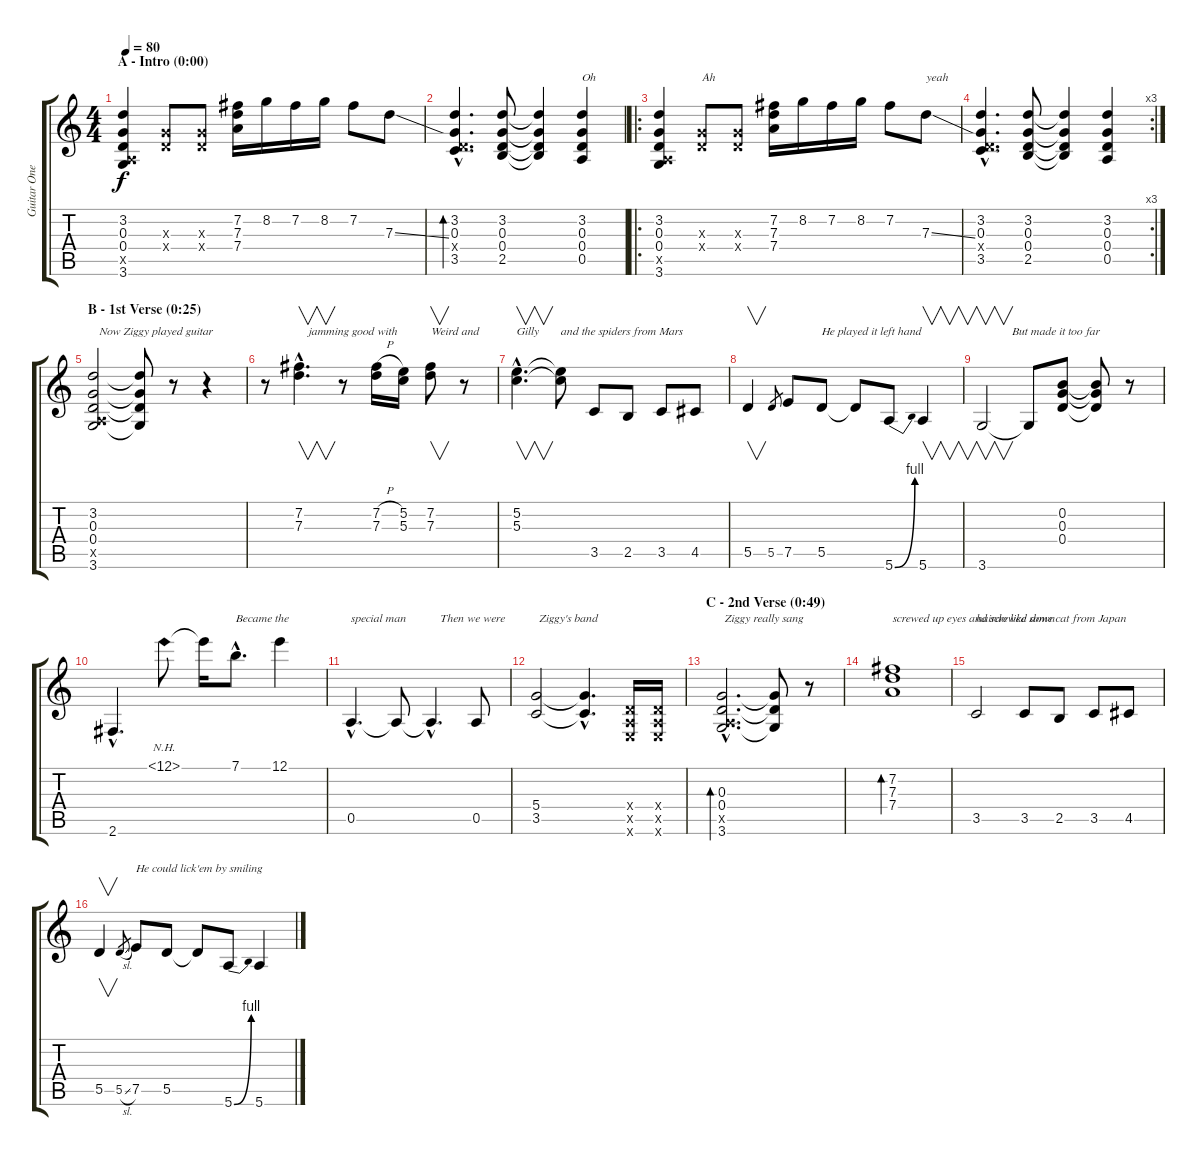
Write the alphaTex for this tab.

\track ("Guitar One" "Guitar One") {instrument electricguitarclean}
\staff {score tabs}
\tuning (E4 B3 G3 D3 A2 E2) {hide}
\ts (4 4)
\section ("" "A - Intro (0:00)")
\tempo 80
\clef g2
\ks c
(3.2 0.3 0.4 0.5{x} 3.6).4{dy f instrument electricguitarclean} (0.3{x} 0.4{x}).8 (0.3{x} 0.4{x}).8 (7.2 7.3 7.4).16 8.2.16 7.2.16 8.2.16 7.2.8 7.3{ss}.8 |
(3.2{hac} 0.3{hac} 0.4{hac x} 3.5{hac}).4{d bd 120} (3.2 0.3 0.4 2.5).8 (3.2{t} 0.3{t} 0.4{t} 2.5{t}).4 (3.2 0.3 0.4 0.5).4{txt "Oh"} |
\ro
(3.2 0.3 0.4 0.5{x} 3.6).4 (0.3{x} 0.4{x}).8{txt "Ah"} (0.3{x} 0.4{x}).8 (7.2 7.3 7.4).16 8.2.16 7.2.16 8.2.16 7.2.8 7.3{ss}.8{txt "yeah"} |
\rc 3
(3.2{hac} 0.3{hac} 0.4{hac x} 3.5{hac}).4{d} (3.2 0.3 0.4 2.5).8 (3.2{t} 0.3{t} 0.4{t} 2.5{t}).4 (3.2 0.3 0.4 0.5).4 |
\section ("" "B - 1st Verse (0:25)")
(3.2 0.3 0.4 0.5{x} 3.6).2{txt "  Now Ziggy played guitar"} (3.2{t} 0.3{t} 0.4{t} 3.6{t}).8 r.8 r.4 |
r.8 (7.2{hac} 7.3{hac}).4{v d txt "   jamming good with"} r.8 (7.2{h} 7.3).16 (5.2 5.3).16 (7.2 7.3).8{v txt "Weird and"} r.8 |
(5.2{hac} 5.3{hac}).4{v d txt "Gilly"} (5.2{t} 5.3{t}).8{txt "and the spiders from Mars"} 3.5.8 2.5.8 3.5.8 4.5.8 |
5.5.4{v} 5.5.8{gr} 7.5.8 5.5.8{txt "He played it left hand"} 5.5{t}.8 5.6{be (bend 0 0 60 4)}.8 5.6.4{v} |
3.6.2{v txt "          But made it too far"} 3.6{t}.8 (0.2 0.3 0.4).8 (0.2{t} 0.3{t} 0.4{t}).8 r.8 |
2.6{hac}.4{d} 12.1{nh}.8 12.1{t}.16 7.1{hac}.8{d txt "Became the"} 12.1.4 |
0.5{hac}.4{d txt "special man"} 0.5{t}.8 0.5{hac t}.4{d txt "   Then we were"} 0.5.8 |
(5.4 3.5).2{txt " Ziggy's band"} (5.4{hac t} 3.5{hac t}).4{d} (0.4{x} 0.5{x} 0.6{x}).16 (0.4{x} 0.5{x} 0.6{x}).16 |
\section ("" "C - 2nd Verse (0:49)")
(0.3{hac} 0.4{hac} 0.5{hac x} 3.6{hac}).2{d bd 120 txt " Ziggy really sang"} (0.3{t} 0.4{t} 3.6{t}).8 r.8 |
(7.2 7.3 7.4).1{bd 120 txt "screwed up eyes and screwed down"} |
3.5.2{txt "hairdo like some cat from Japan"} 3.5.8 2.5.8 3.5.8 4.5.8 |
5.5.4{v} 5.5{sl}.8{gr} 7.5.8{txt "He could lick'em by smiling"} 5.5.8 5.5{t}.8 5.6{be (bend 0 0 60 4)}.8 5.6.4
